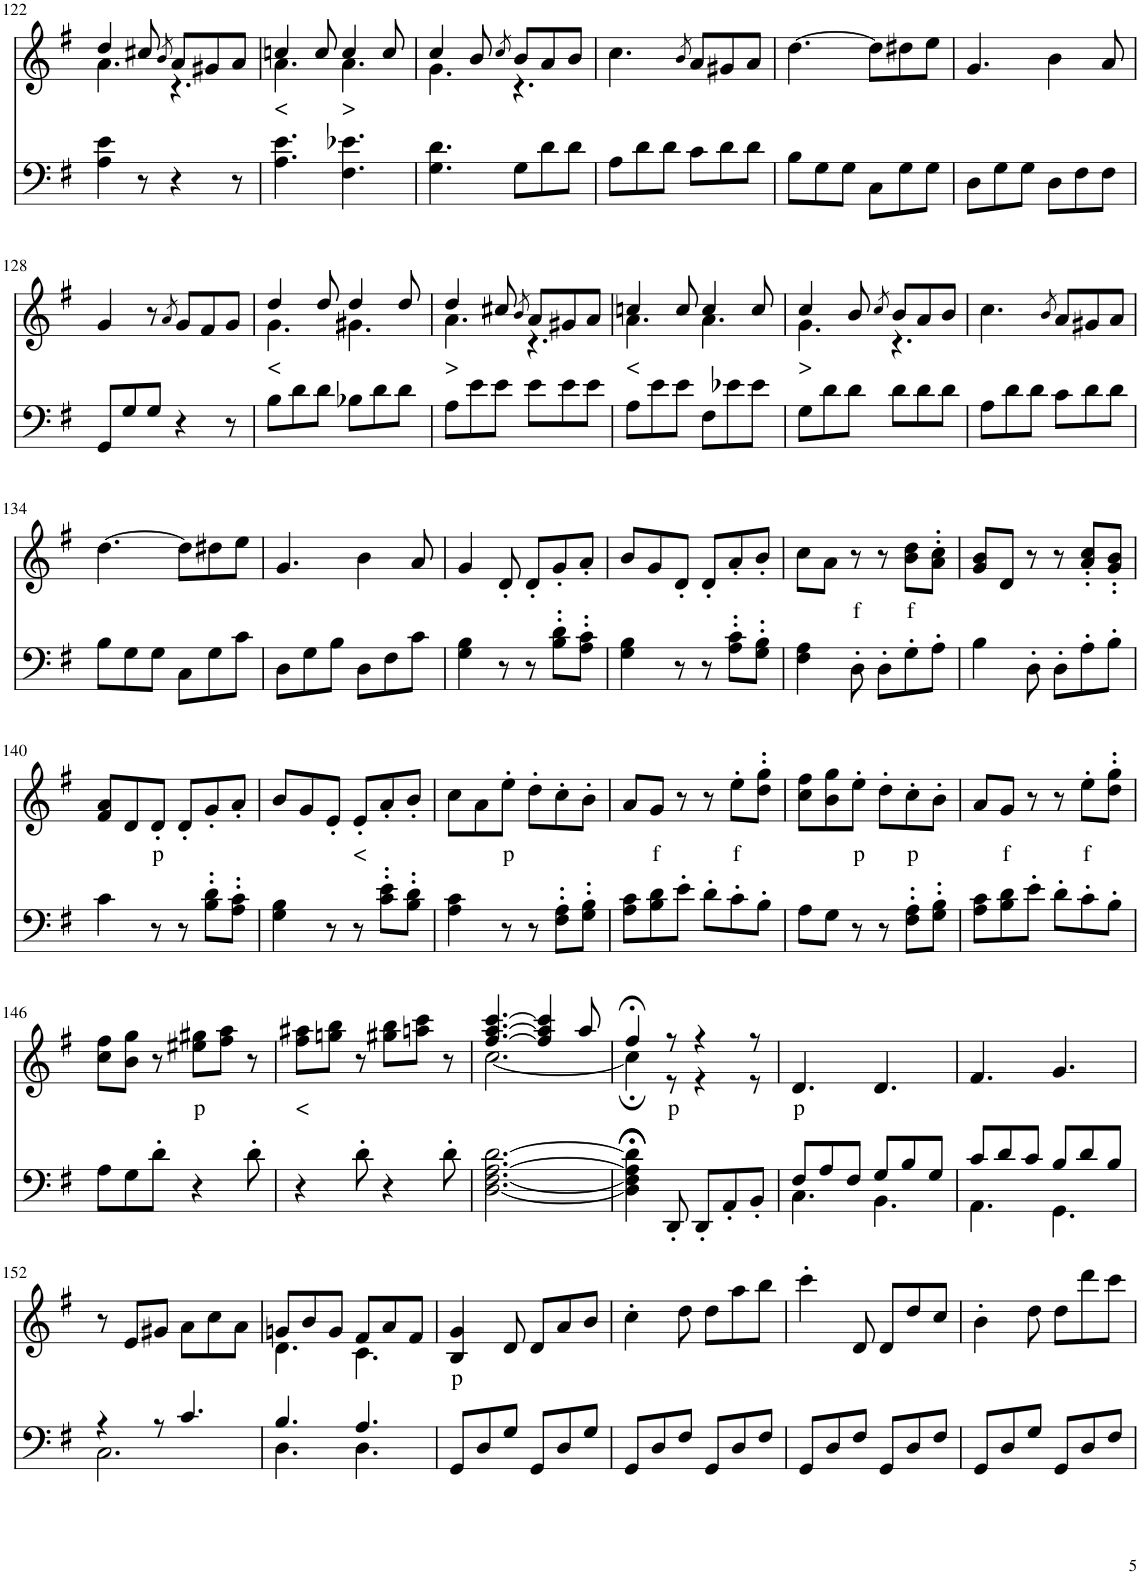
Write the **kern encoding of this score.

**kern	**kern	**text
*part2	*part1	*part1
*staff2	*staff1	*staff1
*I"Piano	*I"Piano	*
*I'Pno	*I'Pno	*
!!LO:PB:g=z
*clefF4	*clefG2	*
*k[f#]	*k[f#]	*
*G:	*G:	*
*M6/8	*M6/8	*
=122	=122	=122
*	*^	*
4A\ 4e\	4dd/	4.a\	.
8r	8cc#X/	.	.
.	8qb/	.	.
4r	8a/L	4.r	.
.	8g#X/	.	.
8r	8a/J	.	.
=123	=123	=123	=123
!	!	!	!LO:LY:b
4.A\ 4.e\	4ccn/	4.a\	<
.	8cc/	.	.
!	!	!	!LO:LY:b
4.F#\ 4.e-X\	4cc/	4.a\	>
.	8cc/	.	.
=124	=124	=124	=124
4.G\ 4.d\	4cc/	4.g\	.
.	8b/	.	.
.	8qcc/	.	.
8G\L	8b/L	4.r	.
8d\	8a/	.	.
8d\J	8b/J	.	.
*	*v	*v	*
=125	=125	=125
8A\L	4.cc\	.
8d\	.	.
8d\J	.	.
.	8qb/	.
8c\L	8a/L	.
8d\	8g#X/	.
8d\J	8a/J	.
=126	=126	=126
8B\L	[4.dd\	.
8G\	.	.
8G\J	.	.
8C\L	8dd\L]	.
8G\	8dd#X\	.
8G\J	8ee\J	.
=127	=127	=127
8D\L	4.g/	.
8G\	.	.
8G\J	.	.
8D\L	4b\	.
8F#\	.	.
8F#\J	8a/	.
!!LO:LB:g=z
=128	=128	=128
8GG/L	4g/	.
8G/	.	.
8G/J	8r	.
.	8qa/	.
4r	8g/L	.
.	8f#/	.
8r	8g/J	.
=129	=129	=129
*	*^	*
!	!	!	!LO:LY:b
8B\L	4dd/	4.g\	<
8d\	.	.	.
8d\J	8dd/	.	.
8B-X\L	4dd/	4.g#X\	.
8d\	.	.	.
8d\J	8dd/	.	.
=130	=130	=130	=130
!	!	!	!LO:LY:b
8A\L	4dd/	4.a\	>
8e\	.	.	.
8e\J	8cc#X/	.	.
.	8qb/	.	.
8e\L	8a/L	4.r	.
8e\	8g#X/	.	.
8e\J	8a/J	.	.
=131	=131	=131	=131
!	!	!	!LO:LY:b
8A\L	4ccn/	4.a\	<
8e\	.	.	.
8e\J	8cc/	.	.
8F#\L	4cc/	4.a\	.
8e-X\	.	.	.
8e-\J	8cc/	.	.
=132	=132	=132	=132
!	!	!	!LO:LY:b
8G\L	4cc/	4.g\	>
8d\	.	.	.
8d\J	8b/	.	.
.	8qcc/	.	.
8d\L	8b/L	4.r	.
8d\	8a/	.	.
8d\J	8b/J	.	.
*	*v	*v	*
=133	=133	=133
8A\L	4.cc\	.
8d\	.	.
8d\J	.	.
.	8qb/	.
8c\L	8a/L	.
8d\	8g#X/	.
8d\J	8a/J	.
!!LO:LB:g=z
=134	=134	=134
8B\L	[4.dd\	.
8G\	.	.
8G\J	.	.
8C\L	8dd\L]	.
8G\	8dd#X\	.
8c\J	8ee\J	.
=135	=135	=135
8D\L	4.g/	.
8G\	.	.
8B\J	.	.
8D\L	4b\	.
8F#\	.	.
8c\J	8a/	.
=136	=136	=136
4G\ 4B\	4g/	.
8r	8d'/	.
8r	8d'/L	.
8B\' 8d\'L	8g'/	.
8A\' 8c\'J	8a'/J	.
=137	=137	=137
4G\ 4B\	8b/L	.
.	8g/	.
8r	8d'/J	.
8r	8d'/L	.
8A\' 8c\'L	8a'/	.
8G\' 8B\'J	8b'/J	.
=138	=138	=138
4F#\ 4A\	8cc\L	.
.	8a\J	.
!	!	!LO:LY:b
8D'\	8r	f
8D'\L	8r	.
!	!	!LO:LY:b
8G'\	8b\ 8dd\L	f
8A'\J	8a\' 8cc\'J	.
=139	=139	=139
4B\	8g/ 8b/L	.
.	8d/J	.
8D'\	8r	.
8D'\L	8r	.
8A'\	8a/' 8cc/'L	.
8B'\J	8g/' 8b/'J	.
!!LO:LB:g=z
=140	=140	=140
4c\	8f#/ 8a/L	.
.	8d/	.
!	!	!LO:LY:b
8r	8d'/J	p
8r	8d'/L	.
8B\' 8d\'L	8g'/	.
8A\' 8c\'J	8a'/J	.
=141	=141	=141
4G\ 4B\	8b/L	.
.	8g/	.
8r	8e'/J	.
!	!	!LO:LY:b
8r	8e'/L	<
8c\' 8e\'L	8a'/	.
8B\' 8d\'J	8b'/J	.
=142	=142	=142
4A\ 4c\	8cc\L	.
.	8a\	.
!	!	!LO:LY:b
8r	8ee'\J	p
8r	8dd'\L	.
8F#\' 8A\'L	8cc'\	.
8G\' 8B\'J	8b'\J	.
=143	=143	=143
8A\ 8c\L	8a/L	.
!	!	!LO:LY:b
8B\ 8d\	8g/J	f
8e'\J	8r	.
8d'\L	8r	.
!	!	!LO:LY:b
8c'\	8ee'\L	f
8B'\J	8dd\' 8gg\'J	.
=144	=144	=144
8A\L	8cc\ 8ff#\L	.
8G\J	8b\ 8gg\	.
!	!	!LO:LY:b
8r	8ee'\J	p
8r	8dd'\L	.
!	!	!LO:LY:b
8F#\' 8A\'L	8cc'\	p
8G\' 8B\'J	8b'\J	.
=145	=145	=145
8A\ 8c\L	8a/L	.
!	!	!LO:LY:b
8B\ 8d\	8g/J	f
8e'\J	8r	.
8d'\L	8r	.
!	!	!LO:LY:b
8c'\	8ee'\L	f
8B'\J	8dd\' 8gg\'J	.
!!LO:LB:g=z
=146	=146	=146
8A\L	8cc\ 8ff#\L	.
8G\	8b\ 8gg\J	.
8d'\J	8r	.
!	!	!LO:LY:b
4r	8ee#X\ 8gg#X\L	p
.	8ff#\ 8aa\J	.
8d'\	8r	.
=147	=147	=147
!	!	!LO:LY:b
4r	8ff#\ 8aa#X\L	<
.	8ggn\ 8bb\J	.
8d'\	8r	.
4r	8gg#X\ 8bb\L	.
.	8aan\ 8ccc\J	.
8d'\	8r	.
=148	=148	=148
*	*^	*
[2.D\ [2.F#\ [2.A\ [2.d\	[4.ff#/ [4.aa/ [4.ccc/	[2.cc\	.
.	4ff#/] 4aa/] 4ccc/]	.	.
.	8aa/	.	.
=149	=149	=149	=149
4D\];< 4F#\];< 4A\];< 4d\];<	4ff#;</	4cc;\]	.
!	!	!	!LO:LY:b
8DD'/	8r	8r	p
8DD'/L	4r	4r	.
8AA'/	.	.	.
8BB'/J	8r	8r	.
=150	=150	=150	=150
*^	*	*	*
!	!	!	!	!LO:LY:b
*	*	*v	*v	*
8F#/L	4.C\	4.d/	p
8A/	.	.	.
8F#/J	.	.	.
8G/L	4.BB\	4.d/	.
8B/	.	.	.
8G/J	.	.	.
=151	=151	=151	=151
8c/L	4.AA\	4.f#/	.
8d/	.	.	.
8c/J	.	.	.
8B/L	4.GG\	4.g/	.
8d/	.	.	.
8B/J	.	.	.
!!LO:LB:g=z
=152	=152	=152	=152
4r	2.C\	8r	.
.	.	8e/L	.
8r	.	8g#X/J	.
4.c/	.	8a\L	.
.	.	8cc\	.
.	.	8a\J	.
=153	=153	=153	=153
*	*	*^	*
4.B/	4.D\	8gn/L	4.d\	.
.	.	8b/	.	.
.	.	8g/J	.	.
4.A/	4.D\	8f#/L	4.c\	.
.	.	8a/	.	.
.	.	8f#/J	.	.
*v	*v	*	*	*
*	*v	*v	*
=154	=154	=154
!	!	!LO:LY:b
8GG/L	4B/ 4g/	p
8D/	.	.
8G/J	8d/	.
8GG/L	8d/L	.
8D/	8a/	.
8G/J	8b/J	.
=155	=155	=155
8GG/L	4cc'\	.
8D/	.	.
8F#/J	8dd\	.
8GG/L	8dd\L	.
8D/	8aa\	.
8F#/J	8bb\J	.
=156	=156	=156
8GG/L	4ccc'\	.
8D/	.	.
8F#/J	8d/	.
8GG/L	8d/L	.
8D/	8dd/	.
8F#/J	8cc/J	.
=157	=157	=157
8GG/L	4b'\	.
8D/	.	.
8G/J	8dd\	.
8GG/L	8dd\L	.
8D/	8ddd\	.
8F#/J	8ccc\J	.
=	=	=
*-	*-	*-
